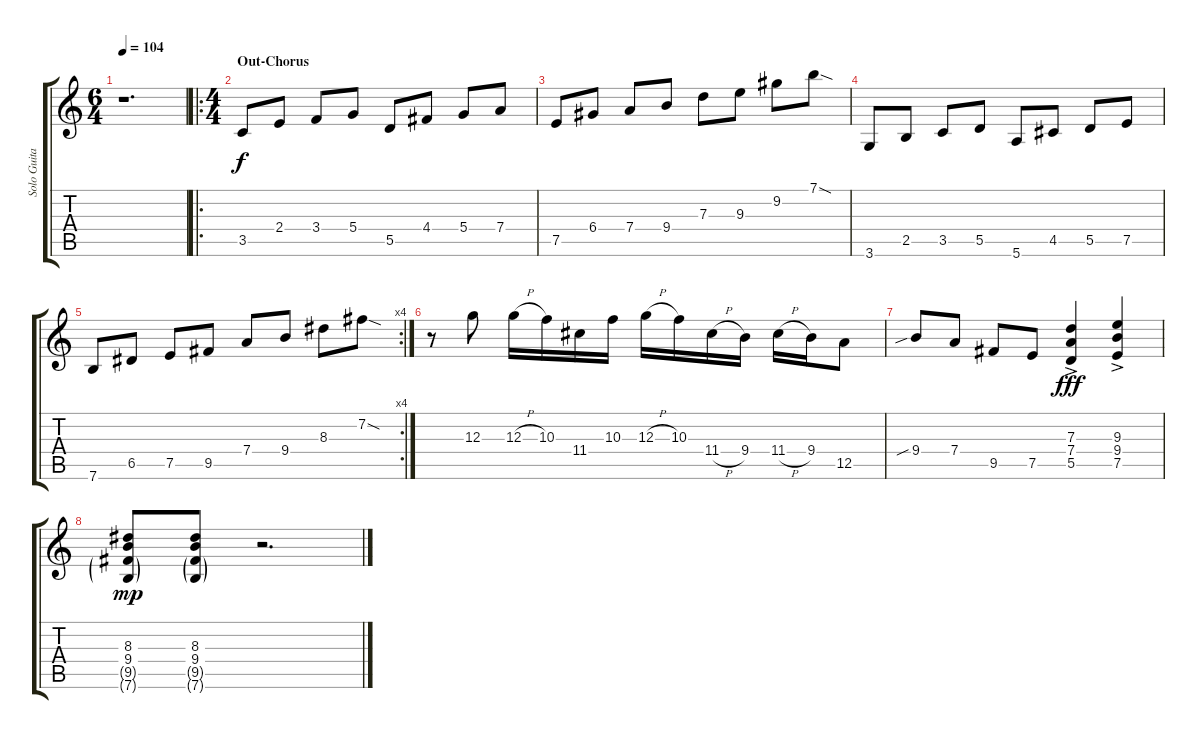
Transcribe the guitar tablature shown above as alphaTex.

\track ("Solo Guitar" "Solo Guita") {instrument overdrivenguitar}
\staff {score tabs}
\tuning (E4 B3 G3 D3 A2 E2) {hide}
\ts (6 4)
\tempo 104
\clef g2
\ks c
r.1{d dy f} |
\ro
\ts (4 4)
\section ("" "Out-Chorus")
3.5.8 2.4.8 3.4.8 5.4.8 5.5.8 4.4.8 5.4.8 7.4.8 |
7.5.8 6.4.8 7.4.8 9.4.8 7.3.8 9.3.8 9.2.8 7.1{sod}.8 |
3.6.8 2.5.8 3.5.8 5.5.8 5.6.8 4.5.8 5.5.8 7.5.8 |
\rc 4
7.6.8 6.5.8 7.5.8 9.5.8 7.4.8 9.4.8 8.3.8 7.2{sod}.8 |
r.8 12.3.8 12.3{h}.16 10.3.16 11.4.16 10.3.16 12.3{h}.16 10.3.16 11.4{h}.16 9.4.16 11.4{h}.16 9.4.16 12.5.8 |
9.4{sib}.8 7.4.8 9.5.8 7.5.8 (7.3{ac} 7.4{ac} 5.5{ac}).4{dy fff} (9.3{ac} 9.4{ac} 7.5{ac}).4 |
(8.3 9.4 9.5{g} 7.6{g}).8{dy mp} (8.3 9.4 9.5{g} 7.6{g}).8 r.2{d}
